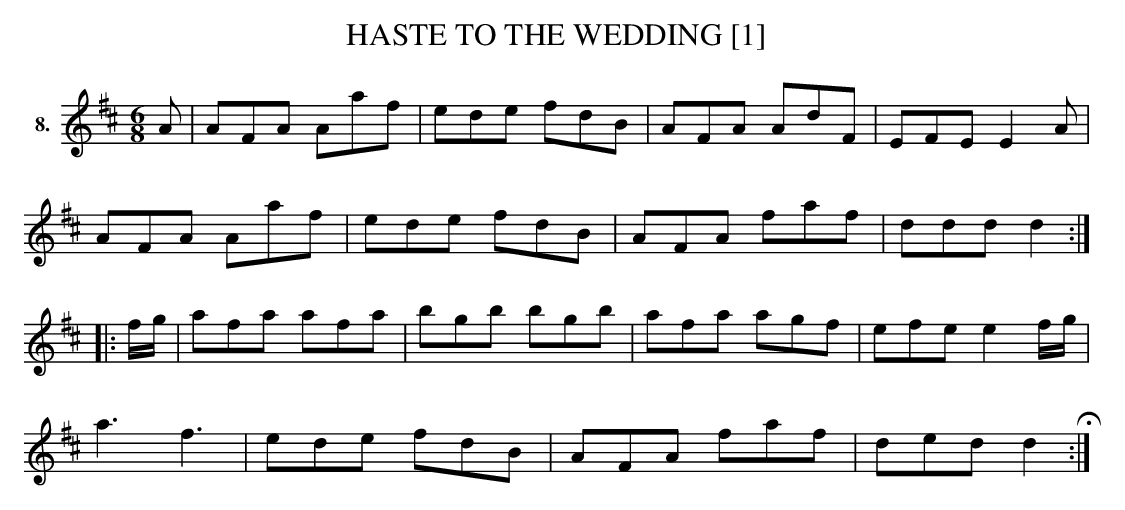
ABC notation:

X:1
T: HASTE TO THE WEDDING [1]
M: 6/8
L: 1/8
K: D
V:1 clef=treble name="8."
[V:1] A |\
AFA Aaf | ede fdB | AFA AdF | EFE E2A |
AFA Aaf | ede fdB | AFA faf | ddd d2 :|
|: f/g/ |\
afa afa | bgb bgb | afa agf | efe e2f/g/ |
a3 f3 | ede fdB | AFA faf | ded d2 H:|
